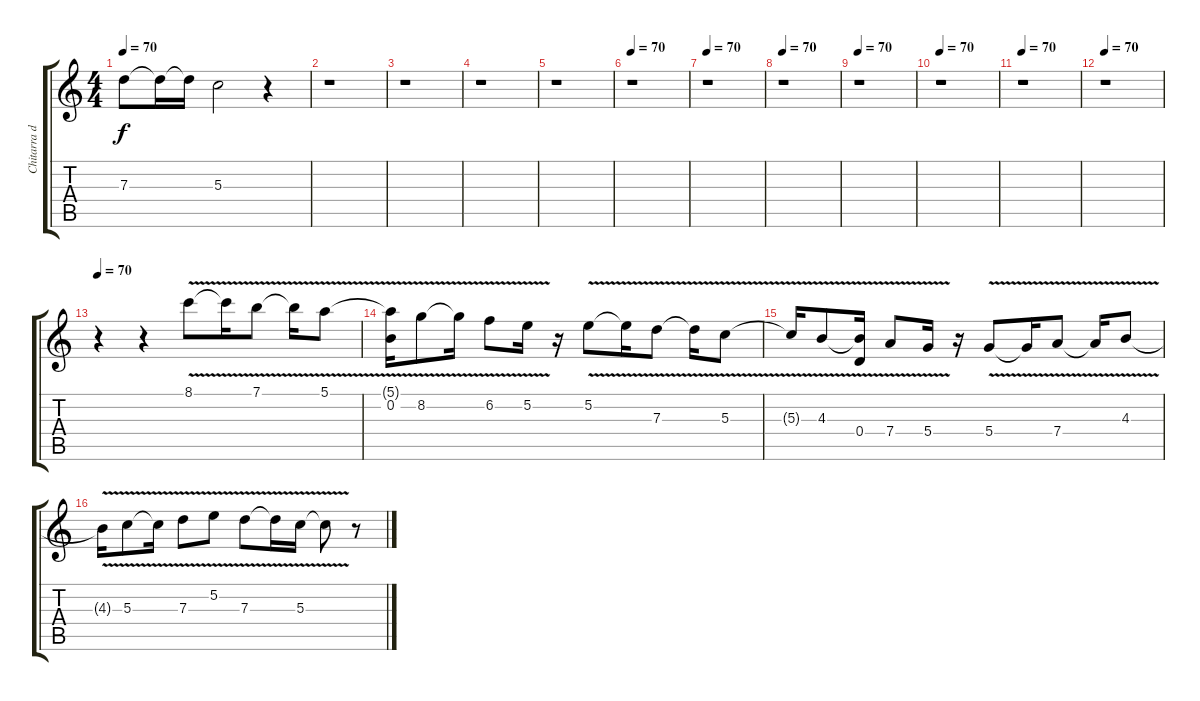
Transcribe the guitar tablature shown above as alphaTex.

\track ("Chitarra distorta 2" "Chitarra d") {instrument distortionguitar}
\staff {score tabs}
\tuning (E4 B3 G3 D3 A2 E2) {hide}
\ts (4 4)
\tempo 70
\clef g2
\ks c
7.3.8{dy f} 7.3{t}.16 7.3{t}.16 5.3.2 r.4 |
r.1 |
r.1 |
r.1 |
r.1 |
\tempo 70
r.1 |
\tempo 70
r.1 |
\tempo 70
r.1 |
\tempo 70
r.1 |
\tempo 70
r.1 |
\tempo 70
r.1 |
\tempo 70
r.1 |
\tempo 70
r.4 r.4 8.1{v}.8 8.1{t}.16 7.1{v}.8 7.1{t}.16 5.1{v}.8 |
(5.1{t} 0.2).16 8.2{v}.8 8.2{t}.16 6.2{v}.8 5.2{v}.16 r.16 5.2{v}.8 5.2{t}.16 7.3{v}.8 7.3{t}.16 5.3{v}.8 |
5.3{t}.16 4.3{v}.8 (4.3{t} 0.4).16 7.4{v}.8 5.4{v}.16 r.16 5.4{v}.8 5.4{t}.16 7.4{v}.8 7.4{t}.16 4.3{v}.8 |
4.3{t}.16 5.3{v}.8 5.3{t}.16 7.3{v}.8 5.2{v}.8 7.3{v}.8 7.3{t}.16 5.3{v}.16 5.3{t}.8 r.8
